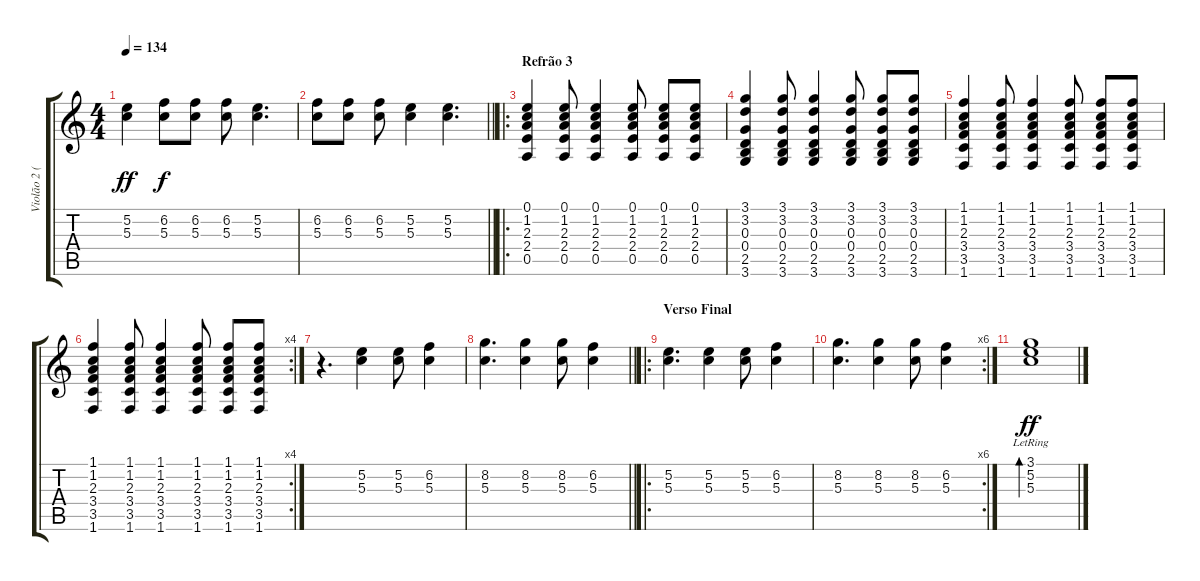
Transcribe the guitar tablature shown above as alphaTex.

\track ("Violão 2 (Loro Jones)" "Violão 2 (") {instrument acousticguitarnylon}
\staff {score tabs}
\tuning (E4 B3 G3 D3 A2 E2) {hide}
\ts (4 4)
\tempo 134
\clef g2
\ks c
(5.2 5.3).4{dy ff} (6.2 5.3).8{dy f} (6.2 5.3).8 (6.2 5.3).8 (5.2 5.3).4{d} |
\barLineRight lightlight
(6.2 5.3).8 (6.2 5.3).8 (6.2 5.3).8 (5.2 5.3).4 (5.2 5.3).4{d} |
\ro
\section ("" "Refrão 3")
(0.1 1.2 2.3 2.4 0.5).4 (0.1 1.2 2.3 2.4 0.5).8 (0.1 1.2 2.3 2.4 0.5).4 (0.1 1.2 2.3 2.4 0.5).8 (0.1 1.2 2.3 2.4 0.5).8 (0.1 1.2 2.3 2.4 0.5).8 |
(3.1 3.2 0.3 0.4 2.5 3.6).4 (3.1 3.2 0.3 0.4 2.5 3.6).8 (3.1 3.2 0.3 0.4 2.5 3.6).4 (3.1 3.2 0.3 0.4 2.5 3.6).8 (3.1 3.2 0.3 0.4 2.5 3.6).8 (3.1 3.2 0.3 0.4 2.5 3.6).8 |
(1.1 1.2 2.3 3.4 3.5 1.6).4 (1.1 1.2 2.3 3.4 3.5 1.6).8 (1.1 1.2 2.3 3.4 3.5 1.6).4 (1.1 1.2 2.3 3.4 3.5 1.6).8 (1.1 1.2 2.3 3.4 3.5 1.6).8 (1.1 1.2 2.3 3.4 3.5 1.6).8 |
\rc 4
(1.1 1.2 2.3 3.4 3.5 1.6).4 (1.1 1.2 2.3 3.4 3.5 1.6).8 (1.1 1.2 2.3 3.4 3.5 1.6).4 (1.1 1.2 2.3 3.4 3.5 1.6).8 (1.1 1.2 2.3 3.4 3.5 1.6).8 (1.1 1.2 2.3 3.4 3.5 1.6).8 |
r.4{d} (5.2 5.3).4 (5.2 5.3).8 (6.2 5.3).4 |
\barLineRight lightlight
(8.2 5.3).4{d} (8.2 5.3).4 (8.2 5.3).8 (6.2 5.3).4 |
\ro
\section ("" "Verso Final")
(5.2 5.3).4{d} (5.2 5.3).4 (5.2 5.3).8 (6.2 5.3).4 |
\rc 6
(8.2 5.3).4{d} (8.2 5.3).4 (8.2 5.3).8 (6.2 5.3).4 |
(3.1{lr} 5.2 5.3).1{bd 480 dy ff}
